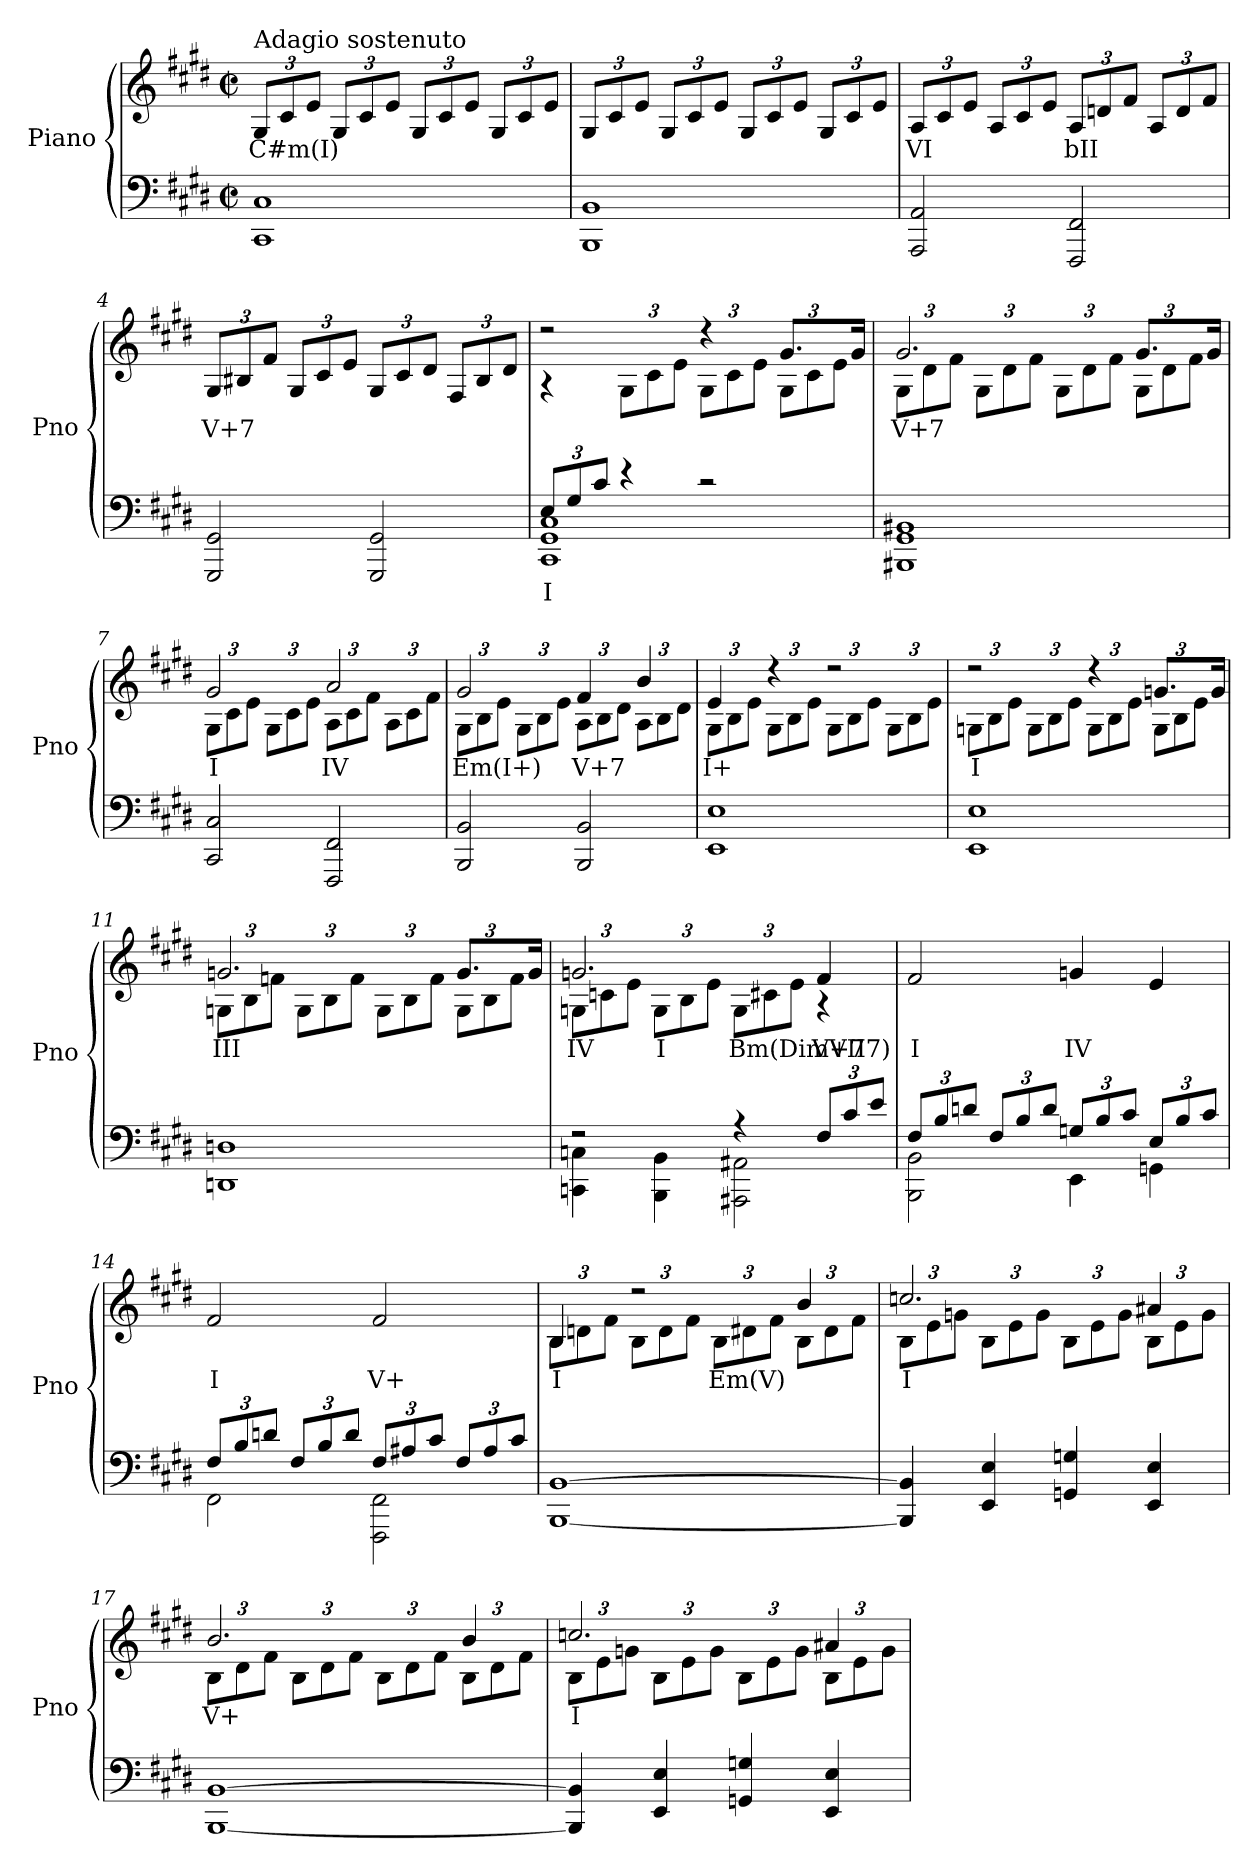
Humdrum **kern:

**kern	**text	**kern	**text
*part1	*part1	*part1	*part1
*staff2	*staff2	*staff1	*staff1
*I"Piano	*	*	*
*I'Pno	*	*	*
*clefF4	*	*clefG2	*
*k[f#c#g#d#]	*	*k[f#c#g#d#]	*
*E:	*	*E:	*
*M2/2	*	*M2/2	*
*met(c|)	*	*met(c|)	*
*MM51	*	*MM51	*
*	*	*Xbrackettup	*
=1	=1	=1	=1
!	!	!LO:TX:a:t=Adagio sostenuto	!
!	!	!	!LO:LY:b
1CC# 1C#	.	12G#/L	C#m(I)
.	.	12c#/	.
.	.	12e/J	.
.	.	12G#/L	.
.	.	12c#/	.
.	.	12e/J	.
.	.	12G#/L	.
.	.	12c#/	.
.	.	12e/J	.
.	.	12G#/L	.
.	.	12c#/	.
.	.	12e/J	.
=2	=2	=2	=2
1BBB 1BB	.	12G#/L	.
.	.	12c#/	.
.	.	12e/J	.
.	.	12G#/L	.
.	.	12c#/	.
.	.	12e/J	.
.	.	12G#/L	.
.	.	12c#/	.
.	.	12e/J	.
.	.	12G#/L	.
.	.	12c#/	.
.	.	12e/J	.
!!LO:LB:g=z
=3	=3	=3	=3
!	!	!	!LO:LY:b
2AAA/ 2AA/	.	12A/L	VI
.	.	12c#/	.
.	.	12e/J	.
.	.	12A/L	.
.	.	12c#/	.
.	.	12e/J	.
!	!	!	!LO:LY:b
2FFF#/ 2FF#/	.	12A/L	bII
.	.	12dn/	.
.	.	12f#/J	.
.	.	12A/L	.
.	.	12d/	.
.	.	12f#/J	.
=4	=4	=4	=4
!	!	!	!LO:LY:b
2GGG#/ 2GG#/	.	12G#/L	V+7
.	.	12B#X/	.
.	.	12f#/J	.
.	.	12G#/L	.
.	.	12c#/	.
.	.	12e/J	.
2GGG#/ 2GG#/	.	12G#/L	.
.	.	12c#/	.
.	.	12d#/J	.
.	.	12F#/L	.
.	.	12B#/	.
.	.	12d#/J	.
!!LO:LB:g=z
=5	=5	=5	=5
*Xbrackettup	*	*	*
*^	*	*	*
!	!	!LO:LY:b	!	!
*	*	*	*^	*
12E/L	1CC# 1GG# 1C#	I	2r	4r	.
12G#/	.	.	.	.	.
12c#/J	.	.	.	.	.
4r	.	.	.	12G#\L	.
.	.	.	.	12c#\	.
.	.	.	.	12e\J	.
2r	.	.	4r	12G#\L	.
.	.	.	.	12c#\	.
.	.	.	.	12e\J	.
.	.	.	8.g#/L	12G#\L	.
.	.	.	.	12c#\	.
.	.	.	.	12e\J	.
.	.	.	16g#/Jk	.	.
*v	*v	*	*	*	*
=6	=6	=6	=6	=6
!	!	!	!	!LO:LY:b
1BBB#X 1GG# 1BB#X	.	2.g#/	12G#\L	V+7
.	.	.	12d#\	.
.	.	.	12f#\J	.
.	.	.	12G#\L	.
.	.	.	12d#\	.
.	.	.	12f#\J	.
.	.	.	12G#\L	.
.	.	.	12d#\	.
.	.	.	12f#\J	.
.	.	8.g#/L	12G#\L	.
.	.	.	12d#\	.
.	.	.	12f#\J	.
.	.	16g#/Jk	.	.
!!LO:PB:g=z	!!
=7	=7	=7	=7	=7
!	!	!	!	!LO:LY:b
2CC#/ 2C#/	.	2g#/	12G#\L	I
.	.	.	12c#\	.
.	.	.	12e\J	.
.	.	.	12G#\L	.
.	.	.	12c#\	.
.	.	.	12e\J	.
!	!	!	!	!LO:LY:b
2FFF#/ 2FF#/	.	2a/	12A\L	IV
.	.	.	12c#\	.
.	.	.	12f#\J	.
.	.	.	12A\L	.
.	.	.	12c#\	.
.	.	.	12f#\J	.
=8	=8	=8	=8	=8
!	!	!	!	!LO:LY:b
2BBB/ 2BB/	.	2g#/	12G#\L	Em(I+)
.	.	.	12B\	.
.	.	.	12e\J	.
.	.	.	12G#\L	.
.	.	.	12B\	.
.	.	.	12e\J	.
!	!	!	!	!LO:LY:b
2BBB/ 2BB/	.	4f#/	12A\L	V+7
.	.	.	12B\	.
.	.	.	12d#\J	.
.	.	4b/	12A\L	.
.	.	.	12B\	.
.	.	.	12d#\J	.
!!LO:LB:g=z	!!
=9	=9	=9	=9	=9
!	!	!	!	!LO:LY:b
1EE 1E	.	4e/	12G#\L	I+
.	.	.	12B\	.
.	.	.	12e\J	.
.	.	4r	12G#\L	.
.	.	.	12B\	.
.	.	.	12e\J	.
.	.	2r	12G#\L	.
.	.	.	12B\	.
.	.	.	12e\J	.
.	.	.	12G#\L	.
.	.	.	12B\	.
.	.	.	12e\J	.
=10	=10	=10	=10	=10
!	!	!	!	!LO:LY:b
1EE 1E	.	2r	12Gn\L	I
.	.	.	12B\	.
.	.	.	12e\J	.
.	.	.	12G\L	.
.	.	.	12B\	.
.	.	.	12e\J	.
.	.	4r	12G\L	.
.	.	.	12B\	.
.	.	.	12e\J	.
.	.	8.gn/L	12G\L	.
.	.	.	12B\	.
.	.	.	12e\J	.
.	.	16g/Jk	.	.
!!LO:LB:g=z	!!
=11	=11	=11	=11	=11
!	!	!	!	!LO:LY:b
1DDn 1Dn	.	2.gn/	12Gn\L	III
.	.	.	12B\	.
.	.	.	12fn\J	.
.	.	.	12G\L	.
.	.	.	12B\	.
.	.	.	12f\J	.
.	.	.	12G\L	.
.	.	.	12B\	.
.	.	.	12f\J	.
.	.	8.g/L	12G\L	.
.	.	.	12B\	.
.	.	.	12f\J	.
.	.	16g/Jk	.	.
=12	=12	=12	=12	=12
*^	*	*	*	*
!	!	!	!	!	!LO:LY:b
2r	4CCn\ 4Cn\	.	2.gn/	12Gn\L	IV
.	.	.	.	12cn\	.
.	.	.	.	12e\J	.
!	!	!	!	!	!LO:LY:b
.	4BBB\ 4BB\	.	.	12G\L	I
.	.	.	.	12B\	.
.	.	.	.	12e\J	.
!	!	!	!	!	!LO:LY:b
4r	2AAA#X\ 2AA#X\	.	.	12G\L	Bm(DimVII7)
.	.	.	.	12c#X\	.
.	.	.	.	12e\J	.
!	!	!	!	!	!LO:LY:b
12F#/L	.	.	4f#/	4r	V+7
12c#/	.	.	.	.	.
12e/J	.	.	.	.	.
*	*	*	*v	*v	*
!!LO:PB:g=z
=13	=13	=13	=13	=13
!	!	!	!	!LO:LY:b
12F#/L	2BBB\ 2BB\	.	2f#/	I
12B/	.	.	.	.
12dn/J	.	.	.	.
12F#/L	.	.	.	.
12B/	.	.	.	.
12d/J	.	.	.	.
!	!	!	!	!LO:LY:b
12Gn/L	4EE\	.	4gn/	IV
12B/	.	.	.	.
12c#/J	.	.	.	.
12E/L	4GGn\	.	4e/	.
12B/	.	.	.	.
12c#/J	.	.	.	.
=14	=14	=14	=14	=14
!	!	!	!	!LO:LY:b
12F#/L	2FF#\	.	2f#/	I
12B/	.	.	.	.
12dn/J	.	.	.	.
12F#/L	.	.	.	.
12B/	.	.	.	.
12d/J	.	.	.	.
!	!	!	!	!LO:LY:b
12F#/L	2FFF#\ 2FF#\	.	2f#/	V+
12A#X/	.	.	.	.
12c#/J	.	.	.	.
12F#/L	.	.	.	.
12A#/	.	.	.	.
12c#/J	.	.	.	.
*v	*v	*	*	*
!!LO:LB:g=z
=15	=15	=15	=15
!	!	!	!LO:LY:b
*	*	*^	*
[1BBB [1BB	.	4B/	12B\L	I
.	.	.	12dn\	.
.	.	.	12f#\J	.
.	.	2r	12B\L	.
.	.	.	12d\	.
.	.	.	12f#\J	.
!	!	!	!	!LO:LY:b
.	.	.	12B\L	Em(V)
.	.	.	12d#X\	.
.	.	.	12f#\J	.
.	.	4b/	12B\L	.
.	.	.	12d#\	.
.	.	.	12f#\J	.
=16	=16	=16	=16	=16
!	!	!	!	!LO:LY:b
4BBB/] 4BB/]	.	2.ccn/	12B\L	I
.	.	.	12e\	.
.	.	.	12gn\J	.
4EE/ 4E/	.	.	12B\L	.
.	.	.	12e\	.
.	.	.	12g\J	.
4GGn/ 4Gn/	.	.	12B\L	.
.	.	.	12e\	.
.	.	.	12g\J	.
4EE/ 4E/	.	4a#X/	12B\L	.
.	.	.	12e\	.
.	.	.	12g\J	.
!!LO:LB:g=z	!!
=17	=17	=17	=17	=17
!	!	!	!	!LO:LY:b
[1BBB [1BB	.	2.b/	12B\L	V+
.	.	.	12d#\	.
.	.	.	12f#\J	.
.	.	.	12B\L	.
.	.	.	12d#\	.
.	.	.	12f#\J	.
.	.	.	12B\L	.
.	.	.	12d#\	.
.	.	.	12f#\J	.
.	.	4b/	12B\L	.
.	.	.	12d#\	.
.	.	.	12f#\J	.
=18	=18	=18	=18	=18
!	!	!	!	!LO:LY:b
4BBB/] 4BB/]	.	2.ccn/	12B\L	I
.	.	.	12e\	.
.	.	.	12gn\J	.
4EE/ 4E/	.	.	12B\L	.
.	.	.	12e\	.
.	.	.	12g\J	.
4GGn/ 4Gn/	.	.	12B\L	.
.	.	.	12e\	.
.	.	.	12g\J	.
4EE/ 4E/	.	4a#X/	12B\L	.
.	.	.	12e\	.
.	.	.	12g\J	.
*	*	*v	*v	*
=	=	=	=
*-	*-	*-	*-
